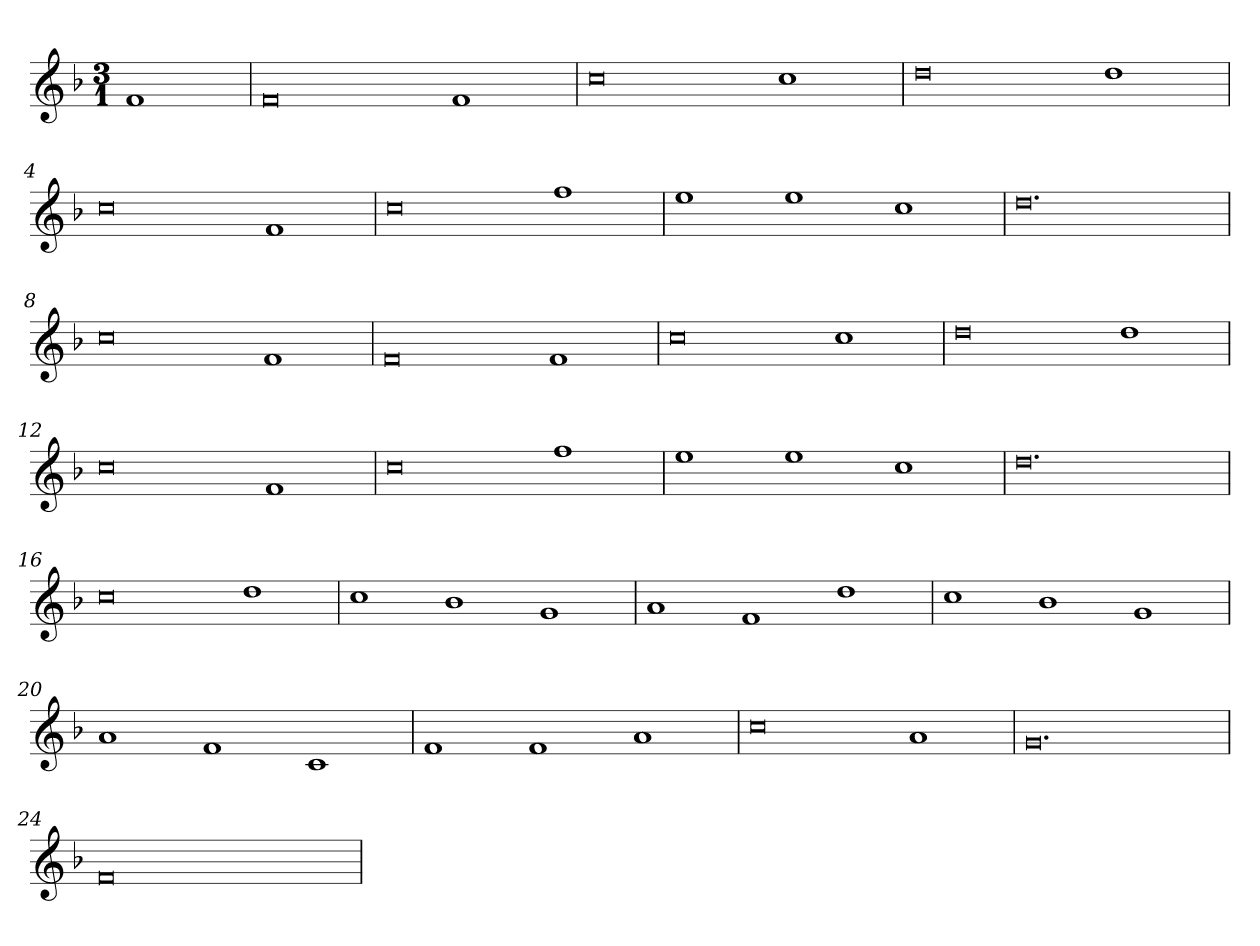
**kern
*part1
*staff1
*clefG2
*k[b-]
*F:
*M3/1
=
1f
=1
0f
1f
=2
0cc
1cc
=3
0dd
1dd
=4
0cc
1f
=5
0cc
1ff
=6
1ee
1ee
1cc
=7
0.dd
=8
0cc
1f
=9
0f
1f
=10
0cc
1cc
=11
0dd
1dd
=12
0cc
1f
=13
0cc
1ff
=14
1ee
1ee
1cc
=15
0.dd
=16
0cc
1dd
=17
1cc
1b-
1g
=18
1a
1f
1dd
=19
1cc
1b-
1g
=20
1a
1f
1c
=21
1f
1f
1a
=22
0cc
1a
=23
0.g
=24
0f
1ryy
=
*-
